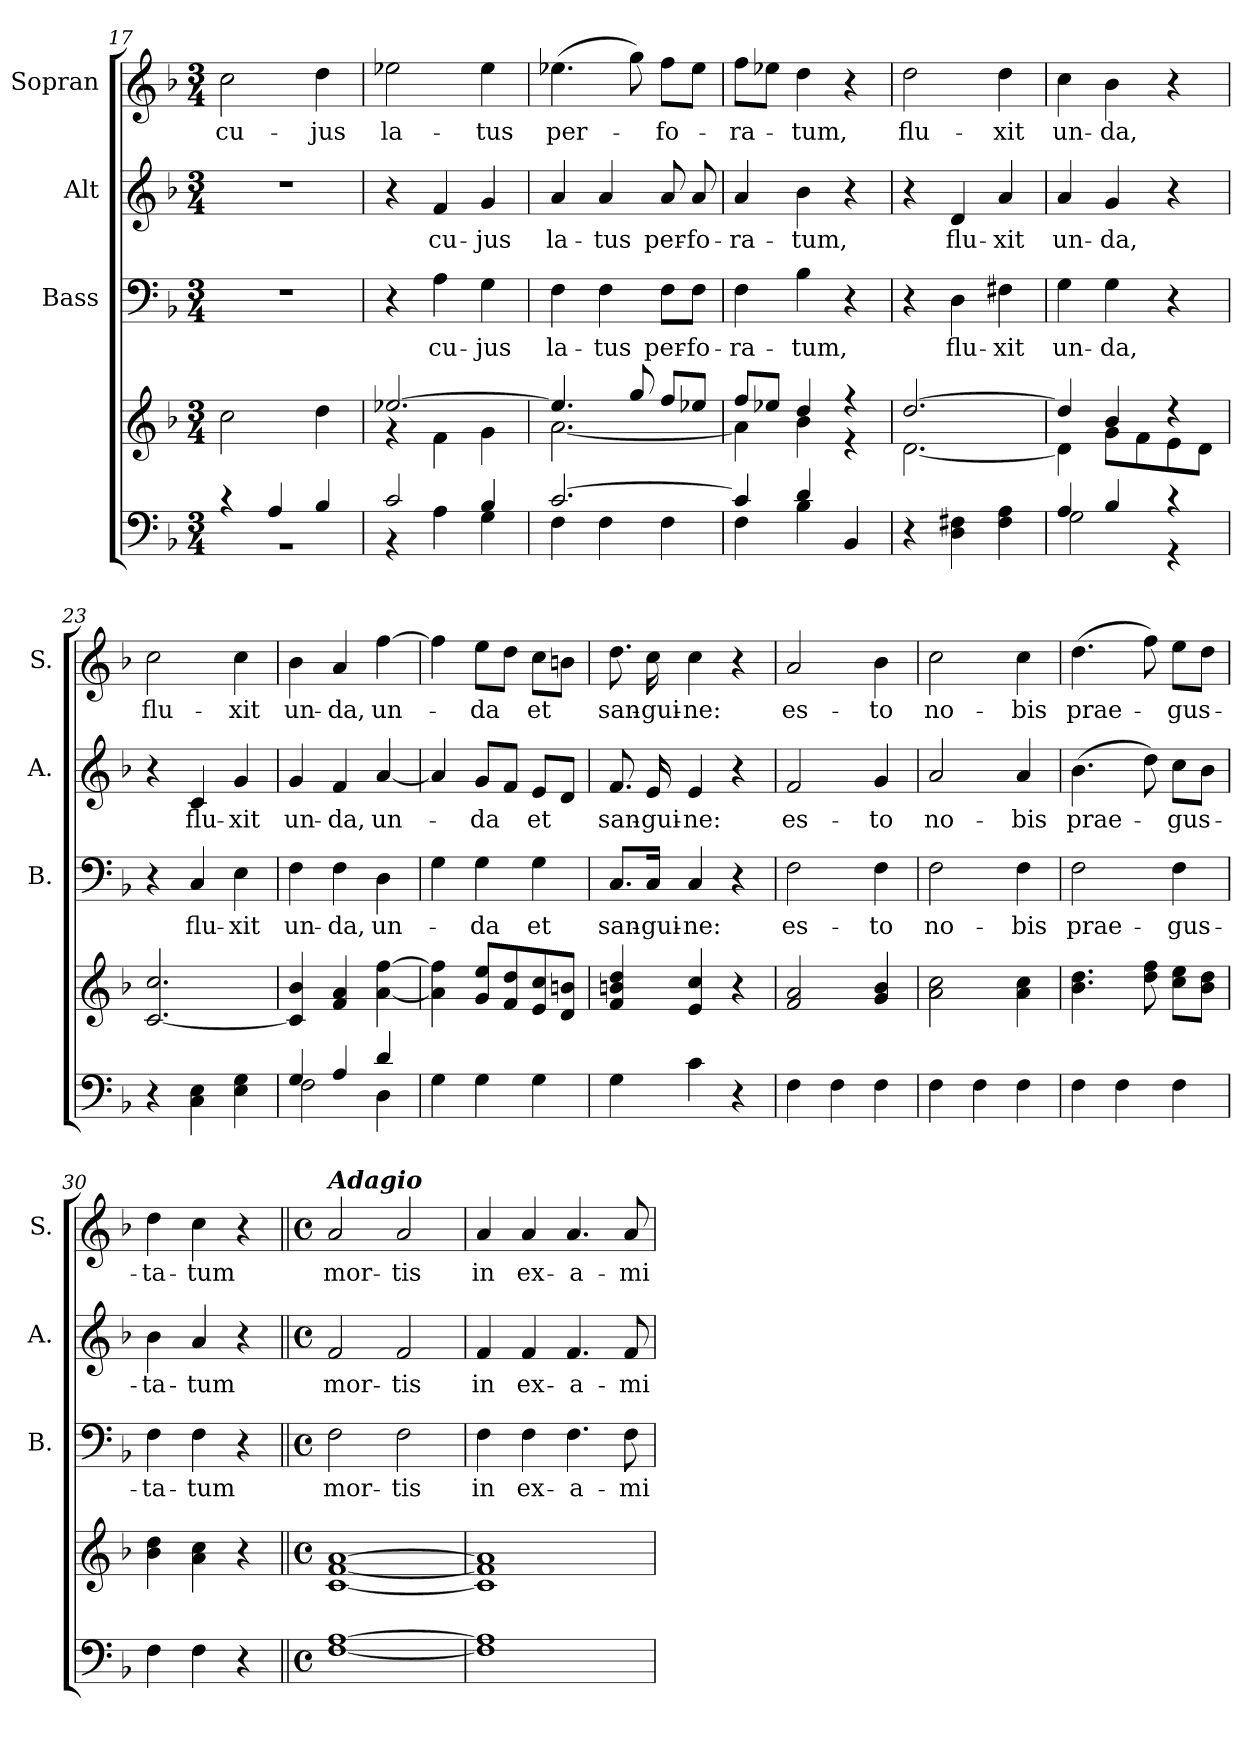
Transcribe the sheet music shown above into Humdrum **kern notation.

**kern	**kern	**kern	**text	**kern	**text	**kern	**text
*part4	*part4	*part3	*part3	*part2	*part2	*part1	*part1
*staff5	*staff4	*staff3	*staff3	*staff2	*staff2	*staff1	*staff1
*	*	*I"Bass	*	*I"Alt	*	*I"Sopran	*
*	*	*I'B.	*	*I'A.	*	*I'S.	*
*clefF4	*clefG2	*clefF4	*	*clefG2	*	*clefG2	*
*k[b-]	*k[b-]	*k[b-]	*	*k[b-]	*	*k[b-]	*
*F:	*F:	*F:	*	*F:	*	*F:	*
*M3/4	*M3/4	*M3/4	*	*M3/4	*	*M3/4	*
=17	=17	=17	=17	=17	=17	=17	=17
*^	*	*	*	*	*	*	*
!	!LO:N:vis=1	!	!	!	!	!	!	!LO:LY:b
4rB	2.rBB	2cc\	2.r	.	2.r	.	2cc\	cu-
4A/	.	.	.	.	.	.	.	.
!	!	!	!	!	!	!	!	!LO:LY:b
4B-/	.	4dd\	.	.	.	.	4dd\	-jus
=18	=18	=18	=18	=18	=18	=18	=18	=18
*	*	*^	*	*	*	*	*	*
!	!	!	!	!	!	!	!	!	!LO:LY:b
2c/	4r	[>2.ee-X/	4rf	4r	.	4r	.	2ee-X\	la-
!	!	!	!	!	!LO:LY:b	!	!LO:LY:b	!	!
.	4A\	.	4f\	4A\	cu-	4f/	cu-	.	.
!	!	!	!	!	!LO:LY:b	!	!LO:LY:b	!	!LO:LY:b
4B-/	4G\	.	4g\	4G\	-jus	4g/	-jus	4ee-\	-tus
!!LO:LB:g=z
=19	=19	=19	=19	=19	=19	=19	=19	=19	=19
!	!	!	!	!	!LO:LY:b	!	!LO:LY:b	!	!LO:LY:b
[>2.c/	4F\	4.ee-/]	[<2.a\	4F\	la-	4a/	la-	(>4.ee-X\	per-
!	!	!	!	!	!LO:LY:b	!	!LO:LY:b	!	!
.	4F\	.	.	4F\	-tus	4a/	-tus	.	.
.	.	8gg/	.	.	.	.	.	8gg\)	.
!	!	!	!	!	!LO:LY:b	!	!LO:LY:b	!	!LO:LY:b
.	4F\	8ff/L	.	8F\L	per-	8a/	per-	8ff\L	-fo-
!	!	!	!	!	!LO:LY:b	!	!LO:LY:b	!	!
.	.	8ee-X/J	.	8F\J	-fo-	8a/	-fo-	8ee-\J	.
=20	=20	=20	=20	=20	=20	=20	=20	=20	=20
!	!	!	!	!	!LO:LY:b	!	!LO:LY:b	!	!LO:LY:b
4c/]	4F\	8ff/L	4a\]	4F\	-ra-	4a/	-ra-	8ff\L	-ra-
.	.	8ee-X/J	.	.	.	.	.	8ee-X\J	.
!	!	!	!	!	!LO:LY:b	!	!LO:LY:b	!	!LO:LY:b
4d/	4B-\	4dd/	4b-\	4B-\	-tum,	4b-\	-tum,	4dd\	-tum,
4BB-/	4ryy	4r	4r	4r	.	4r	.	4r	.
=21	=21	=21	=21	=21	=21	=21	=21	=21	=21
!	!	!	!	!	!	!	!	!	!LO:LY:b
*v	*v	*	*	*	*	*	*	*	*
4r	[>2.dd/	[<2.d\	4r	.	4r	.	2dd\	flu-
!	!	!	!	!LO:LY:b	!	!LO:LY:b	!	!
4D\ 4F#X\	.	.	4D\	flu-	4d/	flu-	.	.
!	!	!	!	!LO:LY:b	!	!LO:LY:b	!	!LO:LY:b
4F#\ 4A\	.	.	4F#X\	-xit	4a/	-xit	4dd\	-xit
=22	=22	=22	=22	=22	=22	=22	=22	=22
*^	*	*	*	*	*	*	*	*
!	!	!	!	!	!LO:LY:b	!	!LO:LY:b	!	!LO:LY:b
4A/	2G\	4dd/]	4d\]	4G\	un-	4a/	un-	4cc\	un-
!	!	!	!	!	!LO:LY:b	!	!LO:LY:b	!	!LO:LY:b
4B-/	.	4b-/	8g\L	4G\	-da,	4g/	-da,	4b-\	-da,
.	.	.	8f\	.	.	.	.	.	.
4r	4r	4rdd	8e\	4r	.	4r	.	4r	.
.	.	.	8d\J	.	.	.	.	.	.
*v	*v	*	*	*	*	*	*	*	*
=23	=23	=23	=23	=23	=23	=23	=23	=23
!	!	!	!	!	!	!	!	!LO:LY:b
*	*v	*v	*	*	*	*	*	*
4r	[2.c/ 2.cc/	4r	.	4r	.	2cc\	flu-
!	!	!	!LO:LY:b	!	!LO:LY:b	!	!
4C\ 4E\	.	4C/	flu-	4c/	flu-	.	.
!	!	!	!LO:LY:b	!	!LO:LY:b	!	!LO:LY:b
4E\ 4G\	.	4E\	-xit	4g/	-xit	4cc\	-xit
=24	=24	=24	=24	=24	=24	=24	=24
*^	*	*	*	*	*	*	*
!	!	!	!	!LO:LY:b	!	!LO:LY:b	!	!LO:LY:b
4G/	2F\	4c/] 4b-/	4F\	un-	4g/	un-	4b-\	un-
!	!	!	!	!LO:LY:b	!	!LO:LY:b	!	!LO:LY:b
4A/	.	4f/ 4a/	4F\	-da,	4f/	-da,	4a/	-da,
!	!	!	!	!LO:LY:b	!	!LO:LY:b	!	!LO:LY:b
4d/	4D\	[4a\ [4ff\	4D\	un-	[4a/	un-	[4ff\	un-
*v	*v	*	*	*	*	*	*	*
!!LO:PB:g=z
=25	=25	=25	=25	=25	=25	=25	=25
4G\	4a\] 4ff\]	4G\	.	4a/]	.	4ff\]	.
!	!	!	!LO:LY:b	!	!LO:LY:b	!	!LO:LY:b
4G\	8g/ 8ee/L	4G\	-da	8g/L	-da	8ee\L	-da
.	8f/ 8dd/	.	.	8f/J	.	8dd\J	.
!	!	!	!LO:LY:b	!	!LO:LY:b	!	!LO:LY:b
4G\	8e/ 8cc/	4G\	et	8e/L	et	8cc\L	et
.	8d/ 8bn/J	.	.	8d/J	.	8bn\J	.
=26	=26	=26	=26	=26	=26	=26	=26
!	!	!	!LO:LY:b	!	!LO:LY:b	!	!LO:LY:b
4G\	4f/ 4bn/ 4dd/	8.C/L	san-	8.f/	san-	8.dd\	san-
!	!	!	!LO:LY:b	!	!LO:LY:b	!	!LO:LY:b
.	.	16C/Jk	-gui-	16e/	-gui-	16cc\	-gui-
!	!	!	!LO:LY:b	!	!LO:LY:b	!	!LO:LY:b
4c\	4e/ 4cc/	4C/	-ne:	4e/	-ne:	4cc\	-ne:
4r	4r	4r	.	4r	.	4r	.
=27	=27	=27	=27	=27	=27	=27	=27
!	!	!	!LO:LY:b	!	!LO:LY:b	!	!LO:LY:b
4F\	2f/ 2a/	2F\	es-	2f/	es-	2a/	es-
4F\	.	.	.	.	.	.	.
!	!	!	!LO:LY:b	!	!LO:LY:b	!	!LO:LY:b
4F\	4g/ 4b-/	4F\	-to	4g/	-to	4b-\	-to
=28	=28	=28	=28	=28	=28	=28	=28
!	!	!	!LO:LY:b	!	!LO:LY:b	!	!LO:LY:b
4F\	2a\ 2cc\	2F\	no-	2a/	no-	2cc\	no-
4F\	.	.	.	.	.	.	.
!	!	!	!LO:LY:b	!	!LO:LY:b	!	!LO:LY:b
4F\	4a\ 4cc\	4F\	-bis	4a/	-bis	4cc\	-bis
=29	=29	=29	=29	=29	=29	=29	=29
!	!	!	!LO:LY:b	!	!LO:LY:b	!	!LO:LY:b
4F\	4.b-\ 4.dd\	2F\	prae-	(>4.b-\	prae-	(>4.dd\	prae-
4F\	.	.	.	.	.	.	.
.	8dd\ 8ff\	.	.	8dd\)	.	8ff\)	.
!	!	!	!LO:LY:b	!	!LO:LY:b	!	!LO:LY:b
4F\	8cc\ 8ee\L	4F\	-gus-	8cc\L	-gus-	8ee\L	-gus-
.	8b-\ 8dd\J	.	.	8b-\J	.	8dd\J	.
=30	=30	=30	=30	=30	=30	=30	=30
!	!	!	!LO:LY:b	!	!LO:LY:b	!	!LO:LY:b
4F\	4b-\ 4dd\	4F\	-ta-	4b-\	-ta-	4dd\	-ta-
!	!	!	!LO:LY:b	!	!LO:LY:b	!	!LO:LY:b
4F\	4a\ 4cc\	4F\	-tum	4a/	-tum	4cc\	-tum
4r	4r	4r	.	4r	.	4r	.
!!LO:LB:g=z
=31||	=31||	=31||	=31||	=31||	=31||	=31||	=31||
*M4/4	*M4/4	*M4/4	*	*M4/4	*	*M4/4	*
*met(c)	*met(c)	*met(c)	*	*met(c)	*	*met(c)	*
!	!	!	!	!	!	!LO:TX:a:Bi:t=Adagio	!
!	!	!	!LO:LY:b	!	!LO:LY:b	!	!LO:LY:b
[1F [1A	[1c [1f [1a	2F\	mor-	2f/	mor-	2a/	mor-
!	!	!	!LO:LY:b	!	!LO:LY:b	!	!LO:LY:b
.	.	2F\	-tis	2f/	-tis	2a/	-tis
=32	=32	=32	=32	=32	=32	=32	=32
!	!	!	!LO:LY:b	!	!LO:LY:b	!	!LO:LY:b
1F] 1A]	1c] 1f] 1a]	4F\	in	4f/	in	4a/	in
!	!	!	!LO:LY:b	!	!LO:LY:b	!	!LO:LY:b
.	.	4F\	ex-	4f/	ex-	4a/	ex-
!	!	!	!LO:LY:b	!	!LO:LY:b	!	!LO:LY:b
.	.	4.F\	-a-	4.f/	-a-	4.a/	-a-
!	!	!	!LO:LY:b	!	!LO:LY:b	!	!LO:LY:b
.	.	8F\	-mi-	8f/	-mi-	8a/	-mi-
=	=	=	=	=	=	=	=
*-	*-	*-	*-	*-	*-	*-	*-
